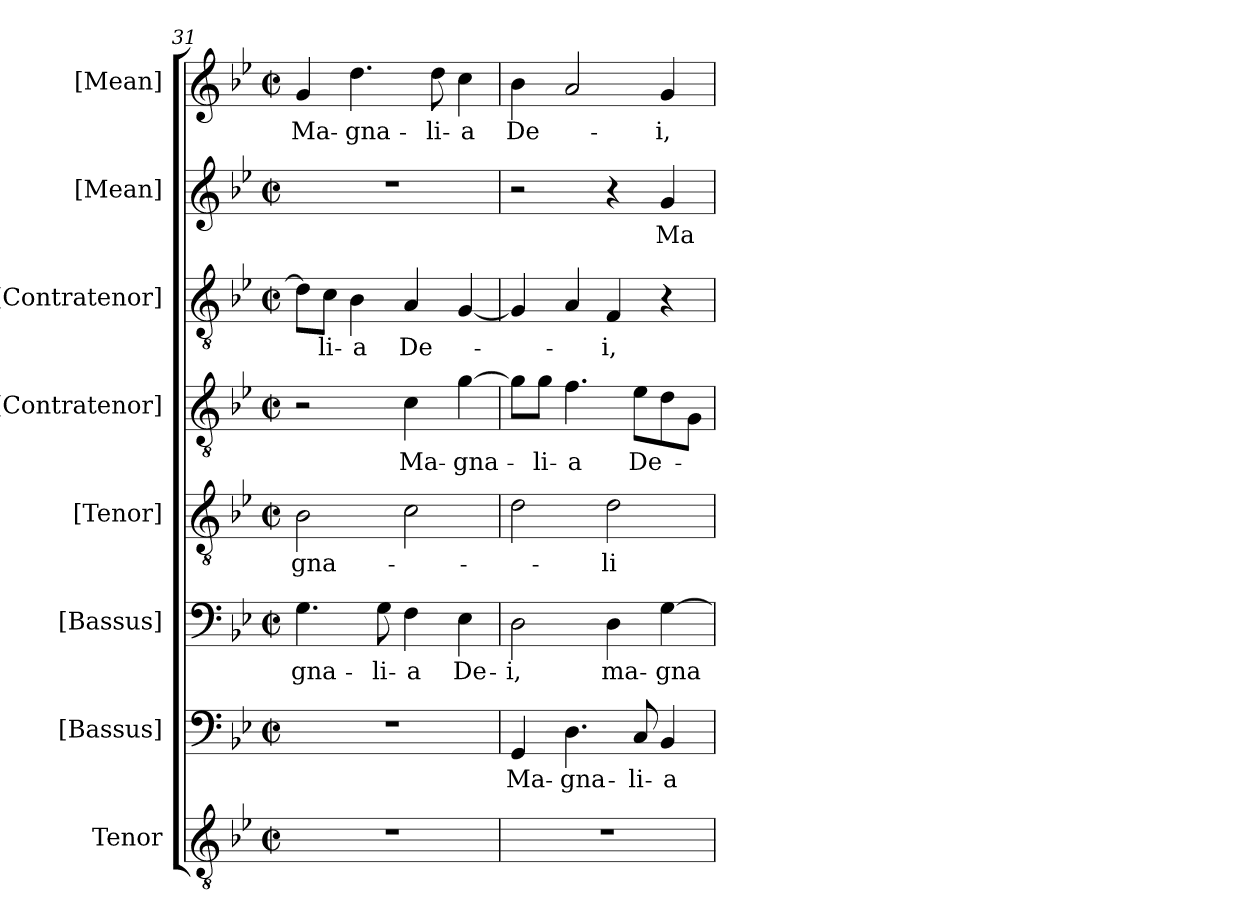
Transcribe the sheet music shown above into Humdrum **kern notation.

**kern	**kern	**text	**kern	**text	**kern	**text	**kern	**text	**kern	**text	**kern	**text	**kern	**text
*part8	*part7	*part7	*part6	*part6	*part5	*part5	*part4	*part4	*part3	*part3	*part2	*part2	*part1	*part1
*staff8	*staff7	*staff7	*staff6	*staff6	*staff5	*staff5	*staff4	*staff4	*staff3	*staff3	*staff2	*staff2	*staff1	*staff1
*I"Tenor	*I"[Bassus]	*	*I"[Bassus]	*	*I"[Tenor]	*	*I"[Contratenor]	*	*I"[Contratenor]	*	*I"[Mean]	*	*I"[Mean]	*
*	*I'B.	*	*I'B.	*	*	*	*I'T.	*	*I'T.	*	*I'M.	*	*I'M.	*
*clefGv2	*clefF4	*	*clefF4	*	*clefGv2	*	*clefGv2	*	*clefGv2	*	*clefG2	*	*clefG2	*
*ITrd7c12	*	*	*	*	*ITrd7c12	*	*ITrd7c12	*	*ITrd7c12	*	*	*	*	*
*k[b-e-]	*k[b-e-]	*	*k[b-e-]	*	*k[b-e-]	*	*k[b-e-]	*	*k[b-e-]	*	*k[b-e-]	*	*k[b-e-]	*
*g:	*g:	*	*g:	*	*g:	*	*g:	*	*g:	*	*g:	*	*g:	*
*M2/2	*M2/2	*	*M2/2	*	*M2/2	*	*M2/2	*	*M2/2	*	*M2/2	*	*M2/2	*
*met(c|)	*met(c|)	*	*met(c|)	*	*met(c|)	*	*met(c|)	*	*met(c|)	*	*met(c|)	*	*met(c|)	*
=31	=31	=31	=31	=31	=31	=31	=31	=31	=31	=31	=31	=31	=31	=31
!	!	!	!	!LO:LY:b:color=#000000	!	!	!	!	!	!	!	!	!	!
!	!	!	!	!	!	!LO:LY:b:color=#000000	!	!	!	!	!	!	!	!
!	!	!	!	!	!	!	!	!	!	!	!	!	!	!LO:LY:b:color=#000000
1r	1r	.	4.Gi\	-gna-	2BB-i\	-gna-	2r	.	8Di\L]	.	1r	.	4gi/	Ma-
!	!	!	!	!	!	!	!	!	!	!LO:LY:b:color=#000000	!	!	!	!
.	.	.	.	.	.	.	.	.	8Ci\J	-li-	.	.	.	.
!	!	!	!	!	!	!	!	!	!	!LO:LY:b:color=#000000	!	!	!	!
!	!	!	!	!	!	!	!	!	!	!	!	!	!	!LO:LY:b:color=#000000
.	.	.	.	.	.	.	.	.	4BB-i\	-a	.	.	4.ddi\	-gna-
!	!	!	!	!LO:LY:b:color=#000000	!	!	!	!	!	!	!	!	!	!
.	.	.	8Gi\	-li-	.	.	.	.	.	.	.	.	.	.
!	!	!	!	!LO:LY:b:color=#000000	!	!	!	!	!	!	!	!	!	!
!	!	!	!	!	!	!	!	!LO:LY:b:color=#000000	!	!	!	!	!	!
!	!	!	!	!	!	!	!	!	!	!LO:LY:b:color=#000000	!	!	!	!
.	.	.	4Fi\	-a	2Ci\	.	4Ci\	Ma-	4AAi/	De-	.	.	.	.
!	!	!	!	!	!	!	!	!	!	!	!	!	!	!LO:LY:b:color=#000000
.	.	.	.	.	.	.	.	.	.	.	.	.	8ddi\	-li-
!	!	!	!	!LO:LY:b:color=#000000	!	!	!	!	!	!	!	!	!	!
!	!	!	!	!	!	!	!	!LO:LY:b:color=#000000	!	!	!	!	!	!
!	!	!	!	!	!	!	!	!	!	!	!	!	!	!LO:LY:b:color=#000000
.	.	.	4E-i\	De-	.	.	[4Gi\	-gna-	[4GGi/	.	.	.	4cci\	-a
=32	=32	=32	=32	=32	=32	=32	=32	=32	=32	=32	=32	=32	=32	=32
!	!	!LO:LY:b:color=#000000	!	!	!	!	!	!	!	!	!	!	!	!
!	!	!	!	!LO:LY:b:color=#000000	!	!	!	!	!	!	!	!	!	!
!	!	!	!	!	!	!	!	!	!	!	!	!	!	!LO:LY:b:color=#000000
1r	4GGi/	Ma-	2Di\	-i,	2Di\	.	8Gi\L]	.	4GGi/]	.	2r	.	4b-i\	De-
!	!	!	!	!	!	!	!	!LO:LY:b:color=#000000	!	!	!	!	!	!
.	.	.	.	.	.	.	8Gi\J	-li-	.	.	.	.	.	.
!	!	!LO:LY:b:color=#000000	!	!	!	!	!	!	!	!	!	!	!	!
!	!	!	!	!	!	!	!	!LO:LY:b:color=#000000	!	!	!	!	!	!
.	4.Di\	-gna-	.	.	.	.	4.Fi\	-a	4AAi/	.	.	.	2ai/	.
!	!	!	!	!LO:LY:b:color=#000000	!	!	!	!	!	!	!	!	!	!
!	!	!	!	!	!	!LO:LY:b:color=#000000	!	!	!	!	!	!	!	!
!	!	!	!	!	!	!	!	!	!	!LO:LY:b:color=#000000	!	!	!	!
.	.	.	4Di\	ma-	2Di\	-li-	.	.	4FFi/	-i,	4r	.	.	.
!	!	!LO:LY:b:color=#000000	!	!	!	!	!	!	!	!	!	!	!	!
!	!	!	!	!	!	!	!	!LO:LY:b:color=#000000	!	!	!	!	!	!
.	8Ci/	-li-	.	.	.	.	8E-i\L	De-	.	.	.	.	.	.
!	!	!LO:LY:b:color=#000000	!	!	!	!	!	!	!	!	!	!	!	!
!	!	!	!	!LO:LY:b:color=#000000	!	!	!	!	!	!	!	!	!	!
!	!	!	!	!	!	!	!	!	!	!	!	!LO:LY:b:color=#000000	!	!
!	!	!	!	!	!	!	!	!	!	!	!	!	!	!LO:LY:b:color=#000000
.	4BB-i/	-a	[4Gi\	-gna-	.	.	8Di\	.	4r	.	4gi/	Ma-	4gi/	-i,
.	.	.	.	.	.	.	8GGi\J	.	.	.	.	.	.	.
=	=	=	=	=	=	=	=	=	=	=	=	=	=	=
*-	*-	*-	*-	*-	*-	*-	*-	*-	*-	*-	*-	*-	*-	*-
